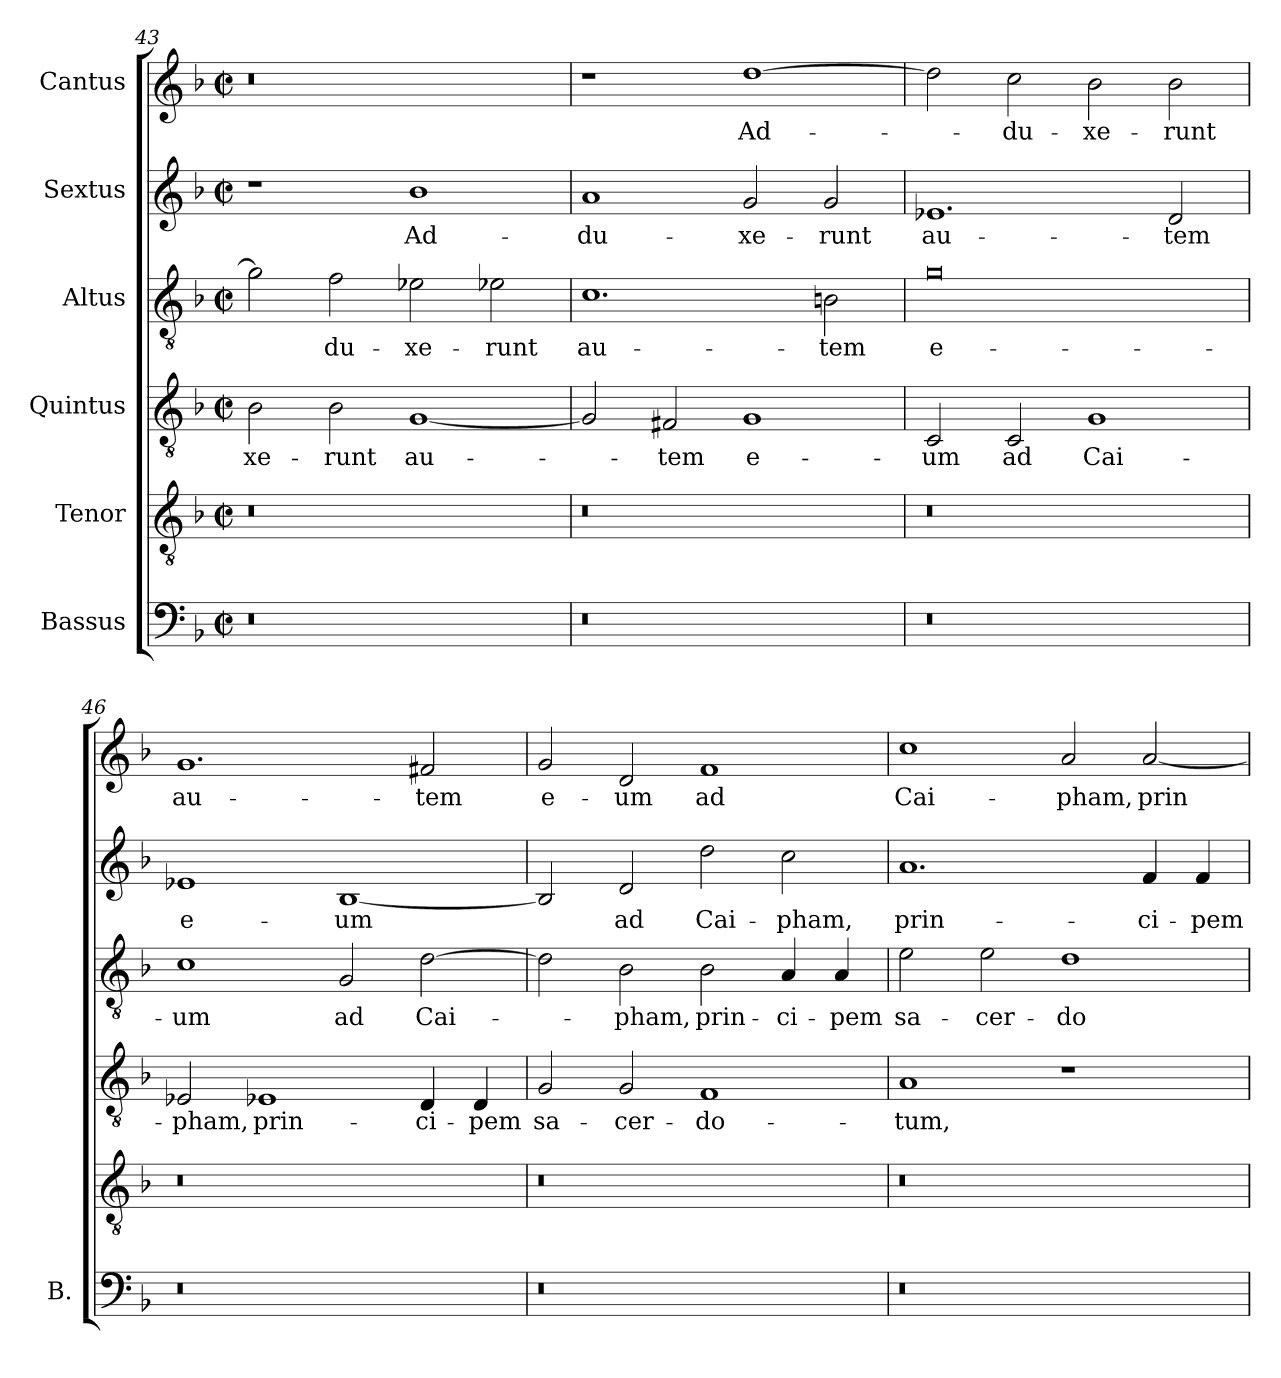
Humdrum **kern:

**kern	**kern	**kern	**text	**kern	**text	**kern	**text	**kern	**text
*part6	*part5	*part4	*part4	*part3	*part3	*part2	*part2	*part1	*part1
*staff6	*staff5	*staff4	*staff4	*staff3	*staff3	*staff2	*staff2	*staff1	*staff1
*I"Bassus	*I"Tenor	*I"Quintus	*	*I"Altus	*	*I"Sextus	*	*I"Cantus	*
*I'B.	*	*	*	*	*	*	*	*	*
*clefF4	*clefGv2	*clefGv2	*	*clefGv2	*	*clefG2	*	*clefG2	*
*k[b-]	*k[b-]	*k[b-]	*	*k[b-]	*	*k[b-]	*	*k[b-]	*
*F:	*F:	*F:	*	*F:	*	*F:	*	*F:	*
*M2/2	*M2/2	*M2/2	*	*M2/2	*	*M2/2	*	*M2/2	*
*met(c|)	*met(c|)	*met(c|)	*	*met(c|)	*	*met(c|)	*	*met(c|)	*
=43	=43	=43	=43	=43	=43	=43	=43	=43	=43
!LO:N:vis=0	!LO:N:vis=0	!	!	!	!	!	!	!LO:N:vis=0	!
1r	1r	2B-\	-xe-	2g\]	.	1r	.	1r	.
.	.	2B-\	-runt	2f\	-du-	.	.	.	.
1ryy	1ryy	[1G/	au-	2e-X\	-xe-	1b-\	Ad-	1ryy	.
.	.	.	.	2e-X\	-runt	.	.	.	.
=44	=44	=44	=44	=44	=44	=44	=44	=44	=44
!LO:N:vis=0	!LO:N:vis=0	!	!	!	!	!	!	!	!
1r	1r	2G/]	.	1.c\	au-	1a/	-du-	1r	.
.	.	2F#X/	-tem	.	.	.	.	.	.
1ryy	1ryy	1G/	e-	.	.	2g/	-xe-	[1dd\	Ad-
.	.	.	.	2Bn\	-tem	2g/	-runt	.	.
=45	=45	=45	=45	=45	=45	=45	=45	=45	=45
!LO:N:vis=0	!LO:N:vis=0	!	!	!	!	!	!	!	!
1r	1r	2C/	-um	0g\	e-	1.e-X/	au-	2dd\]	.
.	.	2C/	ad	.	.	.	.	2cc\	-du-
1ryy	1ryy	1G/	Cai-	.	.	.	.	2b-\	-xe-
.	.	.	.	.	.	2d/	-tem	2b-\	-runt
=46	=46	=46	=46	=46	=46	=46	=46	=46	=46
!LO:N:vis=0	!LO:N:vis=0	!	!	!	!	!	!	!	!
1r	1r	2E-X/	-pham,	1c\	-um	1e-X/	e-	1.g/	au-
.	.	1E-X/	prin-	.	.	.	.	.	.
1ryy	1ryy	.	.	2G/	ad	[1B-/	-um	.	.
.	.	4D/	-ci-	[2d\	Cai-	.	.	2f#X/	-tem
.	.	4D/	-pem	.	.	.	.	.	.
=47	=47	=47	=47	=47	=47	=47	=47	=47	=47
!LO:N:vis=0	!LO:N:vis=0	!	!	!	!	!	!	!	!
1r	1r	2G/	sa-	2d\]	.	2B-/]	.	2g/	e-
.	.	2G/	-cer-	2B-\	-pham,	2d/	ad	2d/	-um
1ryy	1ryy	1F/	-do-	2B-\	prin-	2dd\	Cai-	1f/	ad
.	.	.	.	4A/	-ci-	2cc\	-pham,	.	.
.	.	.	.	4A/	-pem	.	.	.	.
=48	=48	=48	=48	=48	=48	=48	=48	=48	=48
!LO:N:vis=0	!LO:N:vis=0	!	!	!	!	!	!	!	!
1r	1r	1A/	-tum,	2e\	sa-	1.a/	prin-	1cc\	Cai-
.	.	.	.	2e\	-cer-	.	.	.	.
1ryy	1ryy	1r	.	1d\	-do-	.	.	2a/	-pham,
.	.	.	.	.	.	4f/	-ci-	[2a/	prin-
.	.	.	.	.	.	4f/	-pem	.	.
=	=	=	=	=	=	=	=	=	=
*-	*-	*-	*-	*-	*-	*-	*-	*-	*-
